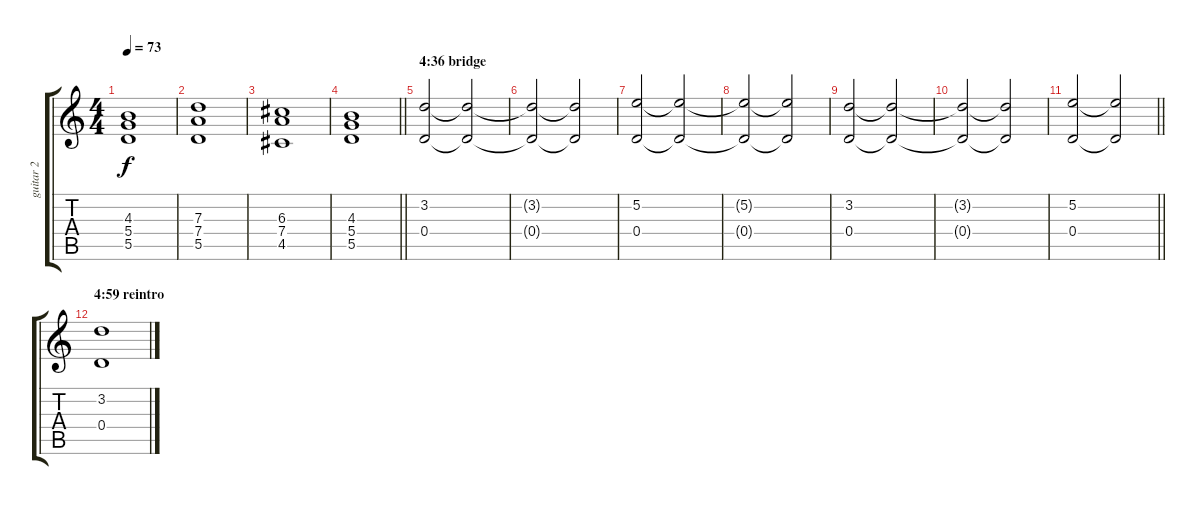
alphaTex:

\track ("guitar 2" "guitar 2") {instrument distortionguitar}
\staff {score tabs}
\tuning (E4 B3 G3 D3 A2 D2) {hide}
\ts (4 4)
\tempo 73
\clef g2
\ks c
(4.3 5.4 5.5).1{dy f} |
(7.3 7.4 5.5).1 |
(6.3 7.4 4.5).1 |
\barLineRight lightlight
(4.3 5.4 5.5).1 |
\section ("" "4:36 bridge")
(3.2 0.4).2{volume 11} (3.2{t} 0.4{t}).2 |
(3.2{t} 0.4{t}).2{volume 6} (3.2{t} 0.4{t}).2 |
(5.2 0.4).2{volume 11} (5.2{t} 0.4{t}).2 |
(5.2{t} 0.4{t}).2{volume 6} (5.2{t} 0.4{t}).2 |
(3.2 0.4).2{volume 11} (3.2{t} 0.4{t}).2 |
(3.2{t} 0.4{t}).2{volume 6} (3.2{t} 0.4{t}).2 |
\barLineRight lightlight
(5.2 0.4).2{volume 10} (5.2{t} 0.4{t}).2 |
\section ("" "4:59 reintro")
(3.2 0.4).1{volume 0}
